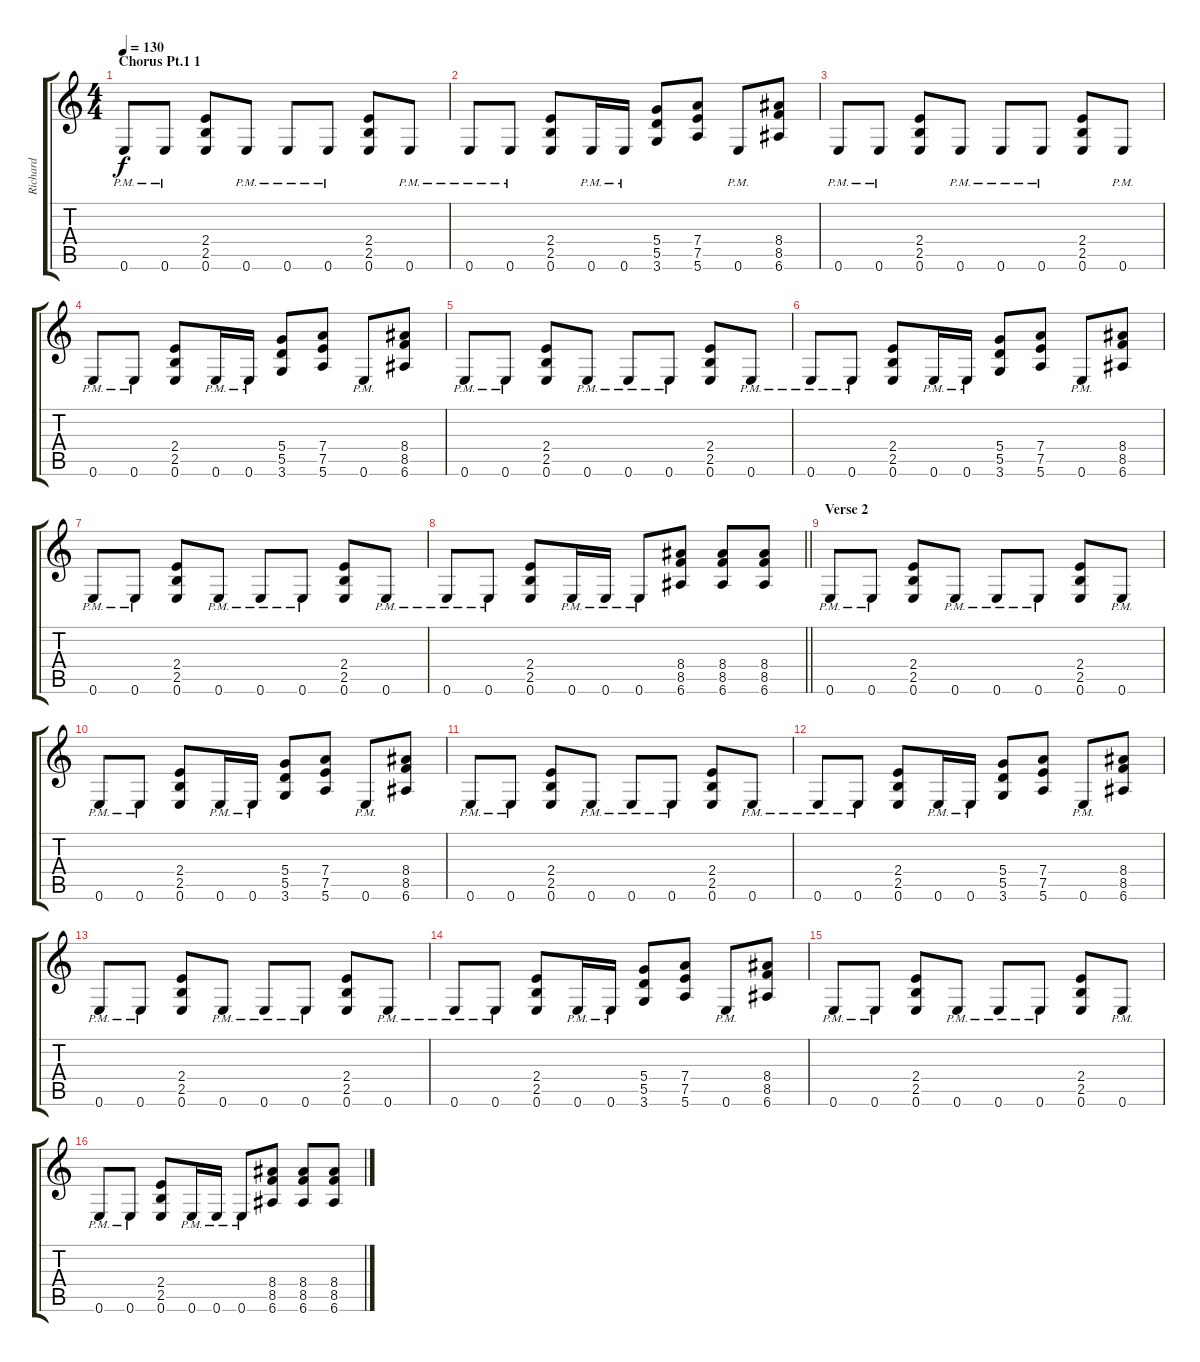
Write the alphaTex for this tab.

\track ("Richard" "Richard") {instrument distortionguitar}
\staff {score tabs}
\tuning (E4 B3 G3 D3 A2 E2) {hide}
\ts (4 4)
\section ("" "Chorus Pt.1 1")
\tempo 130
\clef g2
\ks c
0.6{pm}.8{dy f instrument distortionguitar} 0.6{pm}.8 (2.4 2.5 0.6).8 0.6{pm}.8 0.6{pm}.8 0.6{pm}.8 (2.4 2.5 0.6).8 0.6{pm}.8 |
0.6{pm}.8 0.6{pm}.8 (2.4 2.5 0.6).8 0.6{pm}.16 0.6{pm}.16 (5.4 5.5 3.6).8 (7.4 7.5 5.6).8 0.6{pm}.8 (8.4 8.5 6.6).8 |
0.6{pm}.8 0.6{pm}.8 (2.4 2.5 0.6).8 0.6{pm}.8 0.6{pm}.8 0.6{pm}.8 (2.4 2.5 0.6).8 0.6{pm}.8 |
0.6{pm}.8 0.6{pm}.8 (2.4 2.5 0.6).8 0.6{pm}.16 0.6{pm}.16 (5.4 5.5 3.6).8 (7.4 7.5 5.6).8 0.6{pm}.8 (8.4 8.5 6.6).8 |
0.6{pm}.8 0.6{pm}.8 (2.4 2.5 0.6).8 0.6{pm}.8 0.6{pm}.8 0.6{pm}.8 (2.4 2.5 0.6).8 0.6{pm}.8 |
0.6{pm}.8 0.6{pm}.8 (2.4 2.5 0.6).8 0.6{pm}.16 0.6{pm}.16 (5.4 5.5 3.6).8 (7.4 7.5 5.6).8 0.6{pm}.8 (8.4 8.5 6.6).8 |
0.6{pm}.8 0.6{pm}.8 (2.4 2.5 0.6).8 0.6{pm}.8 0.6{pm}.8 0.6{pm}.8 (2.4 2.5 0.6).8 0.6{pm}.8 |
\barLineRight lightlight
0.6{pm}.8 0.6{pm}.8 (2.4 2.5 0.6).8 0.6{pm}.16 0.6{pm}.16 0.6{pm}.8 (8.4 8.5 6.6).8 (8.4 8.5 6.6).8 (8.4 8.5 6.6).8 |
\section ("" "Verse 2")
0.6{pm}.8{instrument electricguitarjazz} 0.6{pm}.8 (2.4 2.5 0.6).8 0.6{pm}.8 0.6{pm}.8 0.6{pm}.8 (2.4 2.5 0.6).8 0.6{pm}.8 |
0.6{pm}.8 0.6{pm}.8 (2.4 2.5 0.6).8 0.6{pm}.16 0.6{pm}.16 (5.4 5.5 3.6).8 (7.4 7.5 5.6).8 0.6{pm}.8 (8.4 8.5 6.6).8 |
0.6{pm}.8 0.6{pm}.8 (2.4 2.5 0.6).8 0.6{pm}.8 0.6{pm}.8 0.6{pm}.8 (2.4 2.5 0.6).8 0.6{pm}.8 |
0.6{pm}.8 0.6{pm}.8 (2.4 2.5 0.6).8 0.6{pm}.16 0.6{pm}.16 (5.4 5.5 3.6).8 (7.4 7.5 5.6).8 0.6{pm}.8 (8.4 8.5 6.6).8 |
0.6{pm}.8 0.6{pm}.8 (2.4 2.5 0.6).8 0.6{pm}.8 0.6{pm}.8 0.6{pm}.8 (2.4 2.5 0.6).8 0.6{pm}.8 |
0.6{pm}.8 0.6{pm}.8 (2.4 2.5 0.6).8 0.6{pm}.16 0.6{pm}.16 (5.4 5.5 3.6).8 (7.4 7.5 5.6).8 0.6{pm}.8 (8.4 8.5 6.6).8 |
0.6{pm}.8 0.6{pm}.8 (2.4 2.5 0.6).8 0.6{pm}.8 0.6{pm}.8 0.6{pm}.8 (2.4 2.5 0.6).8 0.6{pm}.8 |
0.6{pm}.8 0.6{pm}.8 (2.4 2.5 0.6).8 0.6{pm}.16 0.6{pm}.16 0.6{pm}.8 (8.4 8.5 6.6).8 (8.4 8.5 6.6).8 (8.4 8.5 6.6).8
